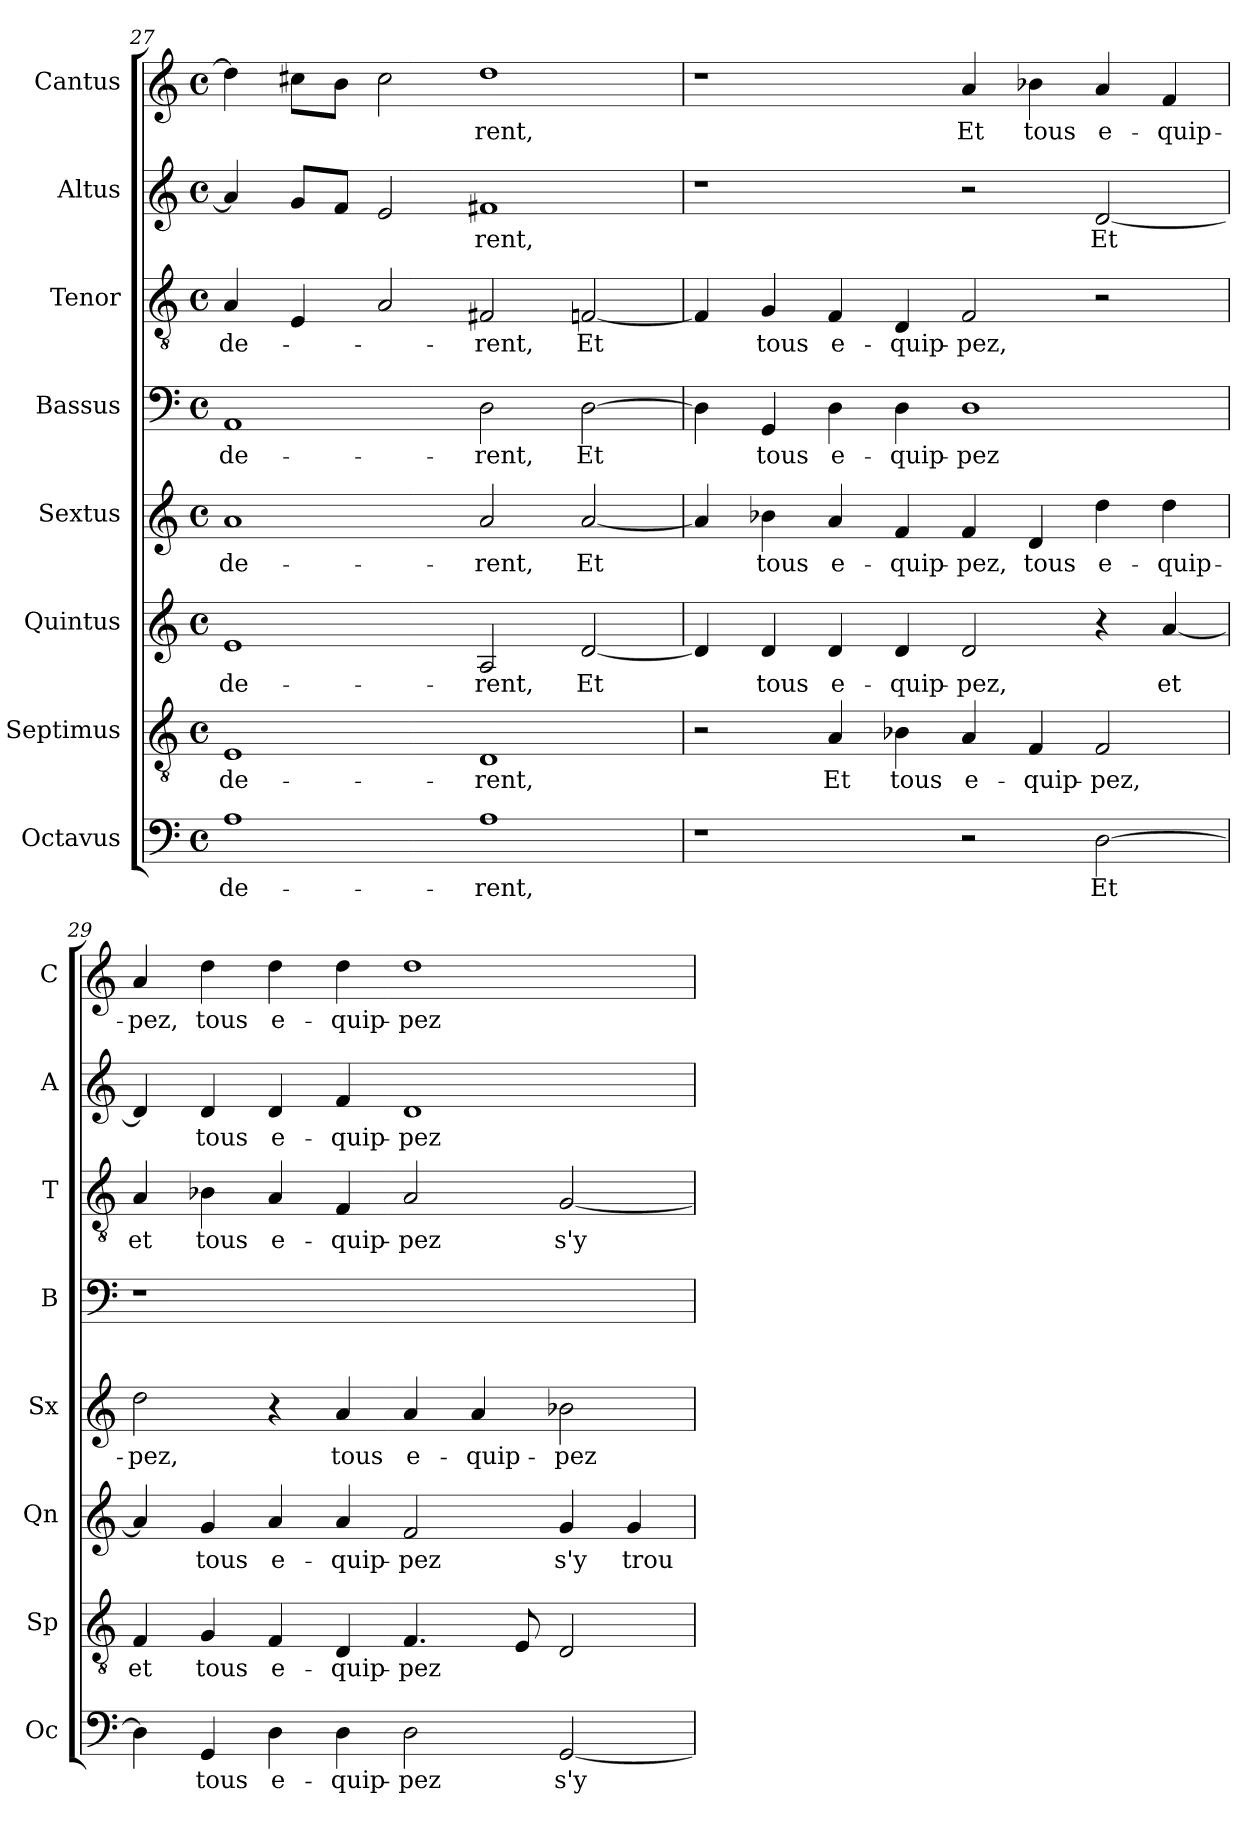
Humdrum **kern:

**kern	**text	**kern	**text	**kern	**text	**kern	**text	**kern	**text	**kern	**text	**kern	**text	**kern	**text
*part8	*part8	*part7	*part7	*part6	*part6	*part5	*part5	*part4	*part4	*part3	*part3	*part2	*part2	*part1	*part1
*staff8	*staff8	*staff7	*staff7	*staff6	*staff6	*staff5	*staff5	*staff4	*staff4	*staff3	*staff3	*staff2	*staff2	*staff1	*staff1
*I"Octavus	*	*I"Septimus	*	*I"Quintus	*	*I"Sextus	*	*I"Bassus	*	*I"Tenor	*	*I"Altus	*	*I"Cantus	*
*I'Oc	*	*I'Sp	*	*I'Qn	*	*I'Sx	*	*I'B	*	*I'T	*	*I'A	*	*I'C	*
*clefF4	*	*clefGv2	*	*clefG2	*	*clefG2	*	*clefF4	*	*clefGv2	*	*clefG2	*	*clefG2	*
*k[]	*	*k[]	*	*k[]	*	*k[]	*	*k[]	*	*k[]	*	*k[]	*	*k[]	*
*C:	*	*C:	*	*C:	*	*C:	*	*C:	*	*C:	*	*C:	*	*C:	*
*M4/4	*	*M4/4	*	*M4/4	*	*M4/4	*	*M4/4	*	*M4/4	*	*M4/4	*	*M4/4	*
*met(c)	*	*met(c)	*	*met(c)	*	*met(c)	*	*met(c)	*	*met(c)	*	*met(c)	*	*met(c)	*
=27	=27	=27	=27	=27	=27	=27	=27	=27	=27	=27	=27	=27	=27	=27	=27
!	!LO:LY:b	!	!LO:LY:b	!	!LO:LY:b	!	!LO:LY:b	!	!LO:LY:b	!	!LO:LY:b	!	!	!	!
1A	-de-	1E	-de-	1e	-de-	1a	-de-	1AA	-de-	4A/	-de-	4a/]	.	4dd\]	.
.	.	.	.	.	.	.	.	.	.	4E/	.	8g/L	.	8cc#X\L	.
.	.	.	.	.	.	.	.	.	.	.	.	8f/J	.	8b\J	.
.	.	.	.	.	.	.	.	.	.	2A/	.	2e/	.	2cc#\	.
!	!LO:LY:b	!	!LO:LY:b	!	!LO:LY:b	!	!LO:LY:b	!	!LO:LY:b	!	!LO:LY:b	!	!LO:LY:b	!	!LO:LY:b
1A	-rent,	1D	-rent,	2A/	-rent,	2a/	-rent,	2D\	-rent,	2F#X/	-rent,	1f#X	-rent,	1dd	-rent,
!	!	!	!	!	!LO:LY:b	!	!LO:LY:b	!	!LO:LY:b	!	!LO:LY:b	!	!	!	!
.	.	.	.	[2d/	Et	[2a/	Et	[2D\	Et	[2Fn/	Et	.	.	.	.
=28	=28	=28	=28	=28	=28	=28	=28	=28	=28	=28	=28	=28	=28	=28	=28
1r	.	2r	.	4d/]	.	4a/]	.	4D\]	.	4F/]	.	1r	.	1r	.
!	!	!	!	!	!LO:LY:b	!	!LO:LY:b	!	!LO:LY:b	!	!LO:LY:b	!	!	!	!
.	.	.	.	4d/	tous	4b-X\	tous	4GG/	tous	4G/	tous	.	.	.	.
!	!	!	!LO:LY:b	!	!LO:LY:b	!	!LO:LY:b	!	!LO:LY:b	!	!LO:LY:b	!	!	!	!
.	.	4A/	Et	4d/	e-	4a/	e-	4D\	e-	4F/	e-	.	.	.	.
!	!	!	!LO:LY:b	!	!LO:LY:b	!	!LO:LY:b	!	!LO:LY:b	!	!LO:LY:b	!	!	!	!
.	.	4B-X\	tous	4d/	-quip-	4f/	-quip-	4D\	-quip-	4D/	-quip-	.	.	.	.
!	!	!	!LO:LY:b	!	!LO:LY:b	!	!LO:LY:b	!	!LO:LY:b	!	!LO:LY:b	!	!	!	!LO:LY:b
2r	.	4A/	e-	2d/	-pez,	4f/	-pez,	1D	-pez	2F/	-pez,	2r	.	4a/	Et
!	!	!	!LO:LY:b	!	!	!	!LO:LY:b	!	!	!	!	!	!	!	!LO:LY:b
.	.	4F/	-quip-	.	.	4d/	tous	.	.	.	.	.	.	4b-X\	tous
!	!LO:LY:b	!	!LO:LY:b	!	!	!	!LO:LY:b	!	!	!	!	!	!LO:LY:b	!	!LO:LY:b
[2D\	Et	2F/	-pez,	4r	.	4dd\	e-	.	.	2r	.	[2d/	Et	4a/	e-
!	!	!	!	!	!LO:LY:b	!	!LO:LY:b	!	!	!	!	!	!	!	!LO:LY:b
.	.	.	.	[4a/	et	4dd\	-quip-	.	.	.	.	.	.	4f/	-quip-
!!LO:LB:g=z
=29	=29	=29	=29	=29	=29	=29	=29	=29	=29	=29	=29	=29	=29	=29	=29
!	!	!	!LO:LY:b	!	!	!	!LO:LY:b	!	!	!	!LO:LY:b	!	!	!	!LO:LY:b
4D\]	.	4F/	et	4a/]	.	2dd\	-pez,	1r	.	4A/	et	4d/]	.	4a/	-pez,
!	!LO:LY:b	!	!LO:LY:b	!	!LO:LY:b	!	!	!	!	!	!LO:LY:b	!	!LO:LY:b	!	!LO:LY:b
4GG/	tous	4G/	tous	4g/	tous	.	.	.	.	4B-X\	tous	4d/	tous	4dd\	tous
!	!LO:LY:b	!	!LO:LY:b	!	!LO:LY:b	!	!	!	!	!	!LO:LY:b	!	!LO:LY:b	!	!LO:LY:b
4D\	e-	4F/	e-	4a/	e-	4r	.	.	.	4A/	e-	4d/	e-	4dd\	e-
!	!LO:LY:b	!	!LO:LY:b	!	!LO:LY:b	!	!LO:LY:b	!	!	!	!LO:LY:b	!	!LO:LY:b	!	!LO:LY:b
4D\	-quip-	4D/	-quip-	4a/	-quip-	4a/	tous	.	.	4F/	-quip-	4f/	-quip-	4dd\	-quip-
!	!LO:LY:b	!	!LO:LY:b	!	!LO:LY:b	!	!LO:LY:b	!	!	!	!LO:LY:b	!	!LO:LY:b	!	!LO:LY:b
2D\	-pez	4.F/	-pez	2f/	-pez	4a/	e-	1ryy	.	2A/	-pez	1d	-pez	1dd	-pez
!	!	!	!	!	!	!	!LO:LY:b	!	!	!	!	!	!	!	!
.	.	.	.	.	.	4a/	-quip-	.	.	.	.	.	.	.	.
.	.	8E/	.	.	.	.	.	.	.	.	.	.	.	.	.
!	!LO:LY:b	!	!	!	!LO:LY:b	!	!LO:LY:b	!	!	!	!LO:LY:b	!	!	!	!
[2GG/	s'y	2D/	.	4g/	s'y	2b-X\	-pez	.	.	[2G/	s'y	.	.	.	.
!	!	!	!	!	!LO:LY:b	!	!	!	!	!	!	!	!	!	!
.	.	.	.	4g/	trou-	.	.	.	.	.	.	.	.	.	.
=	=	=	=	=	=	=	=	=	=	=	=	=	=	=	=
*-	*-	*-	*-	*-	*-	*-	*-	*-	*-	*-	*-	*-	*-	*-	*-
